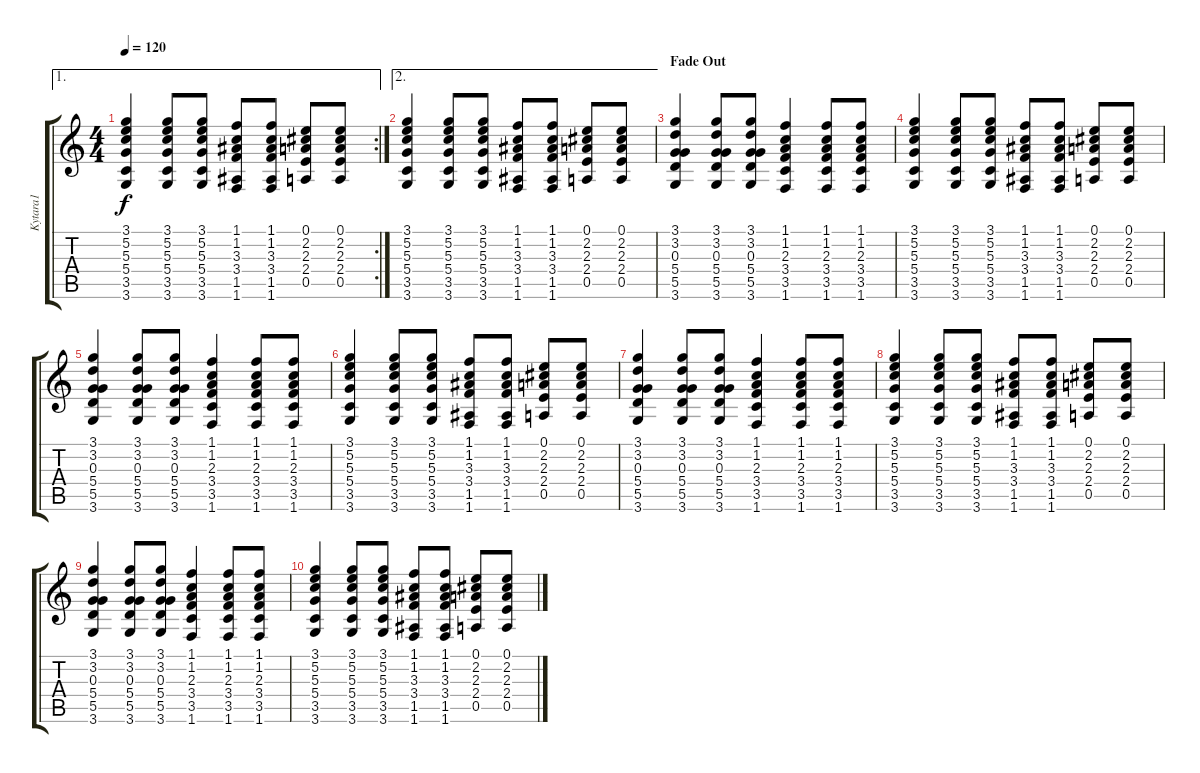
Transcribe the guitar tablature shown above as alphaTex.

\track ("Kytara1" "Kytara1") {instrument electricguitarclean}
\staff {score tabs}
\tuning (E4 B3 G3 D3 A2 E2) {hide}
\ae 1
\rc 2
\ts (4 4)
\tempo 120
\clef g2
\ks c
(3.1 5.2 5.3 5.4 3.5 3.6).4{dy f} (3.1 5.2 5.3 5.4 3.5 3.6).8 (3.1 5.2 5.3 5.4 3.5 3.6).8 (1.1 1.2 3.3 3.4 1.5 1.6).8 (1.1 1.2 3.3 3.4 1.5 1.6).8 (0.1 2.2 2.3 2.4 0.5).8 (0.1 2.2 2.3 2.4 0.5).8 |
\ae 2
(3.1 5.2 5.3 5.4 3.5 3.6).4 (3.1 5.2 5.3 5.4 3.5 3.6).8 (3.1 5.2 5.3 5.4 3.5 3.6).8 (1.1 1.2 3.3 3.4 1.5 1.6).8 (1.1 1.2 3.3 3.4 1.5 1.6).8 (0.1 2.2 2.3 2.4 0.5).8 (0.1 2.2 2.3 2.4 0.5).8 |
\section ("" "Fade Out")
(3.1 3.2 0.3 5.4 5.5 3.6).4{volume 6} (3.1 3.2 0.3 5.4 5.5 3.6).8 (3.1 3.2 0.3 5.4 5.5 3.6).8 (1.1 1.2 2.3 3.4 3.5 1.6).4 (1.1 1.2 2.3 3.4 3.5 1.6).8 (1.1 1.2 2.3 3.4 3.5 1.6).8 |
(3.1 5.2 5.3 5.4 3.5 3.6).4 (3.1 5.2 5.3 5.4 3.5 3.6).8 (3.1 5.2 5.3 5.4 3.5 3.6).8 (1.1 1.2 3.3 3.4 1.5 1.6).8 (1.1 1.2 3.3 3.4 1.5 1.6).8 (0.1 2.2 2.3 2.4 0.5).8 (0.1 2.2 2.3 2.4 0.5).8 |
(3.1 3.2 0.3 5.4 5.5 3.6).4 (3.1 3.2 0.3 5.4 5.5 3.6).8 (3.1 3.2 0.3 5.4 5.5 3.6).8 (1.1 1.2 2.3 3.4 3.5 1.6).4 (1.1 1.2 2.3 3.4 3.5 1.6).8 (1.1 1.2 2.3 3.4 3.5 1.6).8 |
(3.1 5.2 5.3 5.4 3.5 3.6).4 (3.1 5.2 5.3 5.4 3.5 3.6).8 (3.1 5.2 5.3 5.4 3.5 3.6).8 (1.1 1.2 3.3 3.4 1.5 1.6).8 (1.1 1.2 3.3 3.4 1.5 1.6).8 (0.1 2.2 2.3 2.4 0.5).8 (0.1 2.2 2.3 2.4 0.5).8 |
(3.1 3.2 0.3 5.4 5.5 3.6).4{volume 0} (3.1 3.2 0.3 5.4 5.5 3.6).8 (3.1 3.2 0.3 5.4 5.5 3.6).8 (1.1 1.2 2.3 3.4 3.5 1.6).4 (1.1 1.2 2.3 3.4 3.5 1.6).8 (1.1 1.2 2.3 3.4 3.5 1.6).8 |
(3.1 5.2 5.3 5.4 3.5 3.6).4 (3.1 5.2 5.3 5.4 3.5 3.6).8 (3.1 5.2 5.3 5.4 3.5 3.6).8 (1.1 1.2 3.3 3.4 1.5 1.6).8 (1.1 1.2 3.3 3.4 1.5 1.6).8 (0.1 2.2 2.3 2.4 0.5).8 (0.1 2.2 2.3 2.4 0.5).8 |
(3.1 3.2 0.3 5.4 5.5 3.6).4 (3.1 3.2 0.3 5.4 5.5 3.6).8 (3.1 3.2 0.3 5.4 5.5 3.6).8 (1.1 1.2 2.3 3.4 3.5 1.6).4 (1.1 1.2 2.3 3.4 3.5 1.6).8 (1.1 1.2 2.3 3.4 3.5 1.6).8 |
(3.1 5.2 5.3 5.4 3.5 3.6).4 (3.1 5.2 5.3 5.4 3.5 3.6).8 (3.1 5.2 5.3 5.4 3.5 3.6).8 (1.1 1.2 3.3 3.4 1.5 1.6).8 (1.1 1.2 3.3 3.4 1.5 1.6).8 (0.1 2.2 2.3 2.4 0.5).8 (0.1 2.2 2.3 2.4 0.5).8
